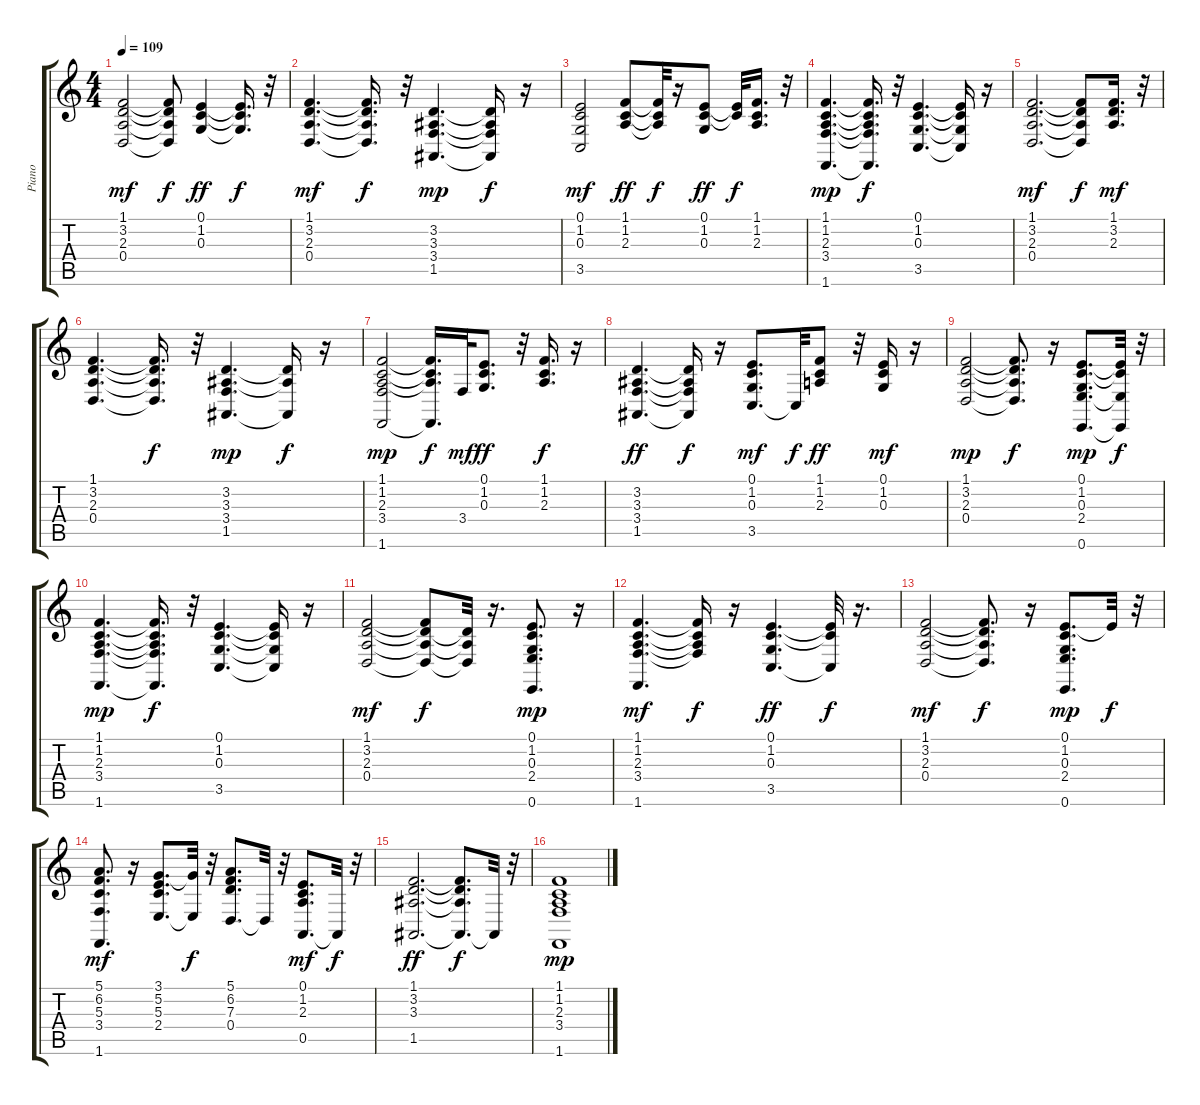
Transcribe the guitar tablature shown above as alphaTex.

\track ("Piano" "Piano") {instrument brightacousticpiano}
\staff {score tabs}
\tuning (E4 B3 G3 D3 A2 E2) {hide}
\ts (4 4)
\tempo 109
\clef g2
\ks c
(1.1 3.2 2.3 0.4).2{dy mf} (1.1{t} 3.2{t} 2.3{t} 0.4{t}).8{dy f} (0.1 1.2 0.3).4{dy ff} (0.1{t} 1.2{t} 0.3{t}).16{d dy f} r.32 |
(1.1 3.2 2.3 0.4).4{d dy mf} (1.1{t} 3.2{t} 2.3{t} 0.4{t}).16{d dy f} r.32 (3.2 3.3 3.4 1.5).4{d dy mp} (3.2{t} 3.3{t} 3.4{t} 1.5{t}).16{dy f} r.16 |
(0.1 1.2 0.3 3.5).2{dy mf} (1.1 1.2 2.3).8{dy ff} (1.1{t} 1.2{t} 2.3{t}).32{dy f} r.16 (0.1 1.2 0.3).8{dy ff} (0.1{t} 1.2{t}).32{dy f} (1.1 1.2 2.3).16{d} r.32 |
(1.1 1.2 2.3 3.4 1.6).4{d dy mp} (1.1{t} 1.2{t} 2.3{t} 3.4{t} 1.6{t}).16{d dy f} r.32 (0.1 1.2 0.3 3.5).4{d} (0.1{t} 1.2{t} 0.3{t} 3.5{t}).16 r.16 |
(1.1 3.2 2.3 0.4).2{d dy mf} (1.1{t} 3.2{t} 2.3{t} 0.4{t}).8{dy f} (1.1 3.2 2.3).16{d dy mf} r.32 |
(1.1 3.2 2.3 0.4).4{d} (1.1{t} 3.2{t} 2.3{t} 0.4{t}).16{d dy f} r.32 (3.2 3.3 3.4 1.5).4{d dy mp} (3.2{t} 3.3{t} 1.5{t}).16{dy f} r.16 |
(1.1 1.2 2.3 3.4 1.6).2{dy mp} (1.1{t} 1.2{t} 2.3{t} 1.6{t}).16{d dy f} 3.4.32{dy mf} (0.1 1.2 0.3).8{d dy ff} r.32 (1.1 1.2 2.3).16{d dy f} r.16 |
(3.2 3.3 3.4 1.5).4{d dy ff} (3.2{t} 3.3{t} 3.4{t} 1.5{t}).16{dy f} r.16 (0.1 1.2 0.3 3.5).8{d dy mf} 3.5{t}.32{dy f} (1.1 1.2 2.3).8{dy ff} r.32 (0.1 1.2 0.3).16{dy mf} r.16 |
(1.1 3.2 2.3 0.4).2{dy mp} (1.1{t} 3.2{t} 2.3{t} 0.4{t}).8{d dy f} r.16 (0.1 1.2 0.3 2.4 0.6).8{d dy mp} (0.1{t} 1.2{t} 2.4{t} 0.6{t}).32{dy f} r.32 |
(1.1 1.2 2.3 3.4 1.6).4{d dy mp} (1.1{t} 1.2{t} 2.3{t} 3.4{t} 1.6{t}).16{d dy f} r.32 (0.1 1.2 0.3 3.5).4{d} (0.1{t} 1.2{t} 0.3{t} 3.5{t}).16 r.16 |
(1.1 3.2 2.3 0.4).2{dy mf} (1.1{t} 3.2{t} 2.3{t} 0.4{t}).8{dy f} (3.2{t} 2.3{t} 0.4{t}).32 r.16{d} (0.1 1.2 0.3 2.4 0.6).8{d dy mp} r.16 |
(1.1 1.2 2.3 3.4 1.6).4{d dy mf} (1.1{t} 1.2{t} 2.3{t} 3.4{t}).16{dy f} r.16 (0.1 1.2 0.3 3.5).4{d dy ff} (0.1{t} 1.2{t} 3.5{t}).32{dy f} r.16{d} |
(1.1 3.2 2.3 0.4).2{dy mf} (1.1{t} 3.2{t} 2.3{t} 0.4{t}).8{d dy f} r.16 (0.1 1.2 0.3 2.4 0.6).8{d dy mp} 0.1{t}.32{dy f} r.32 |
(5.1 6.2 5.3 3.4 1.6).8{d dy mf} r.16 (3.1 5.2 5.3 2.4).8{d} (3.1{t} 2.4{t}).32{dy f} r.32 (5.1 6.2 7.3 0.4).8{d} 0.4{t}.32 r.32 (0.1 1.2 2.3 0.5).8{d dy mf} 0.5{t}.32{dy f} r.32 |
(1.1 3.2 3.3 1.5).2{d dy ff} (1.1{t} 3.2{t} 3.3{t} 1.5{t}).8{d dy f} 1.5{t}.32 r.32 |
(1.1 1.2 2.3 3.4 1.6).1{dy mp}
